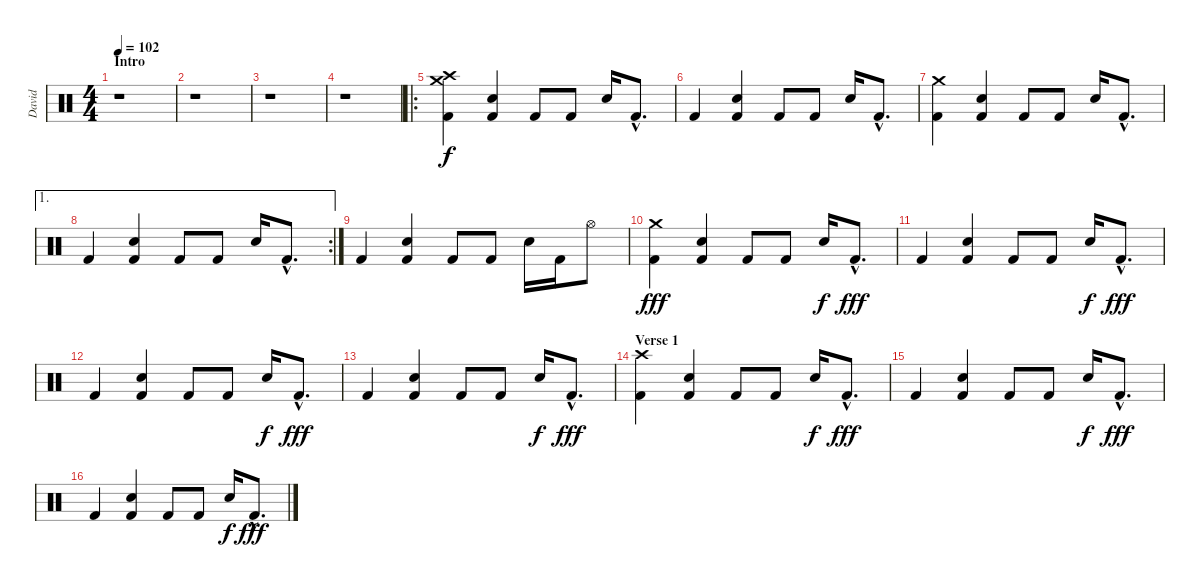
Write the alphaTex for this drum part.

\track ("David" "David") {instrument percussion}
\staff {score}
\articulation defaults
\ts (4 4)
\section ("" "Intro")
\tempo 102
\clef neutral
\ks c
r.1{dy f} |
r.1 |
r.1 |
r.1 |
\ro
("Crash medium (hit)" "Crash high (hit)" "Kick (hit) 2").4 ("Snare (hit) 2" "Kick (hit) 2").4 "Kick (hit) 2".8 "Kick (hit) 2".8 "Snare (hit) 2".16 "Kick (hit) 2"{hac}.8{d} |
"Kick (hit) 2".4 ("Snare (hit) 2" "Kick (hit) 2").4 "Kick (hit) 2".8 "Kick (hit) 2".8 "Snare (hit) 2".16 "Kick (hit) 2"{hac}.8{d} |
("Crash medium (hit)" "Kick (hit) 2").4 ("Snare (hit) 2" "Kick (hit) 2").4 "Kick (hit) 2".8 "Kick (hit) 2".8 "Snare (hit) 2".16 "Kick (hit) 2"{hac}.8{d} |
\ae 1
\rc 2 "Kick (hit) 2".4
("Snare (hit) 2" "Kick (hit) 2").4 "Kick (hit) 2".8 "Kick (hit) 2".8 "Snare (hit) 2".16 "Kick (hit) 2"{hac}.8{d} |
"Kick (hit) 2".4 ("Snare (hit) 2" "Kick (hit) 2").4 "Kick (hit) 2".8 "Kick (hit) 2".8 "Snare (hit) 2".16 "Kick (hit) 2".16 "Hi-Hat (open)".8 |
("Crash medium (hit)" "Kick (hit) 2").4{dy fff} ("Snare (hit) 2" "Kick (hit) 2").4 "Kick (hit) 2".8 "Kick (hit) 2".8 "Snare (hit) 2".16{dy f} "Kick (hit) 2"{hac}.8{d dy fff} |
"Kick (hit) 2".4 ("Snare (hit) 2" "Kick (hit) 2").4 "Kick (hit) 2".8 "Kick (hit) 2".8 "Snare (hit) 2".16{dy f} "Kick (hit) 2"{hac}.8{d dy fff} |
"Kick (hit) 2".4 ("Snare (hit) 2" "Kick (hit) 2").4 "Kick (hit) 2".8 "Kick (hit) 2".8 "Snare (hit) 2".16{dy f} "Kick (hit) 2"{hac}.8{d dy fff} |
"Kick (hit) 2".4 ("Snare (hit) 2" "Kick (hit) 2").4 "Kick (hit) 2".8 "Kick (hit) 2".8 "Snare (hit) 2".16{dy f} "Kick (hit) 2"{hac}.8{d dy fff} |
\section ("" "Verse 1")
("Crash high (hit)" "Kick (hit) 2").4 ("Snare (hit) 2" "Kick (hit) 2").4 "Kick (hit) 2".8 "Kick (hit) 2".8 "Snare (hit) 2".16{dy f} "Kick (hit) 2"{hac}.8{d dy fff} |
"Kick (hit) 2".4 ("Snare (hit) 2" "Kick (hit) 2").4 "Kick (hit) 2".8 "Kick (hit) 2".8 "Snare (hit) 2".16{dy f} "Kick (hit) 2"{hac}.8{d dy fff} |
"Kick (hit) 2".4 ("Snare (hit) 2" "Kick (hit) 2").4 "Kick (hit) 2".8 "Kick (hit) 2".8 "Snare (hit) 2".16{dy f} "Kick (hit) 2"{hac}.8{d dy fff}
